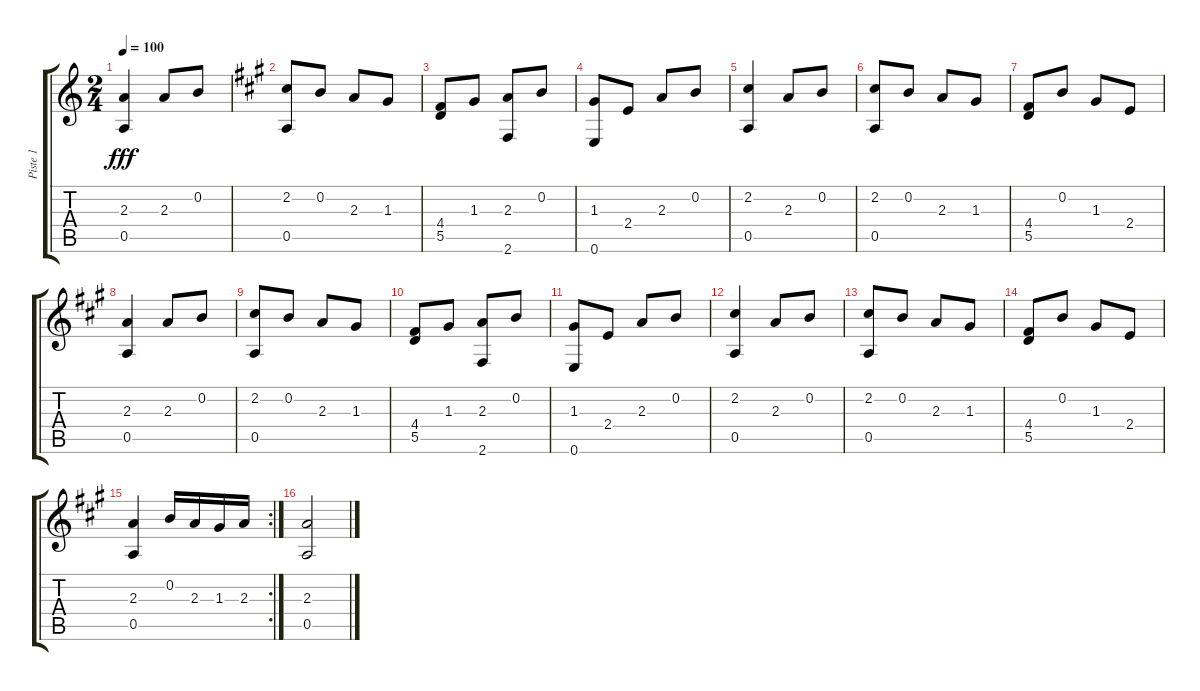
\track ("Piste 1" "Piste 1") {instrument acousticguitarnylon}
\staff {score tabs}
\tuning (E4 B3 G3 D3 A2 E2) {hide}
\ts (2 4)
\tempo 100
\clef g2
\ks c
(2.3 0.5).4{dy fff} 2.3.8 0.2.8 |
\ks a
(2.2 0.5).8 0.2.8 2.3.8 1.3.8 |
(4.4 5.5).8 1.3.8 (2.3 2.6).8 0.2.8 |
(1.3 0.6).8 2.4.8 2.3.8 0.2.8 |
(2.2 0.5).4 2.3.8 0.2.8 |
(2.2 0.5).8 0.2.8 2.3.8 1.3.8 |
(4.4 5.5).8 0.2.8 1.3.8 2.4.8 |
(2.3 0.5).4 2.3.8 0.2.8 |
(2.2 0.5).8 0.2.8 2.3.8 1.3.8 |
(4.4 5.5).8 1.3.8 (2.3 2.6).8 0.2.8 |
(1.3 0.6).8 2.4.8 2.3.8 0.2.8 |
(2.2 0.5).4 2.3.8 0.2.8 |
(2.2 0.5).8 0.2.8 2.3.8 1.3.8 |
(4.4 5.5).8 0.2.8 1.3.8 2.4.8 |
\rc 2
(2.3 0.5).4 0.2.16 2.3.16 1.3.16 2.3.16 |
(2.3 0.5).2
